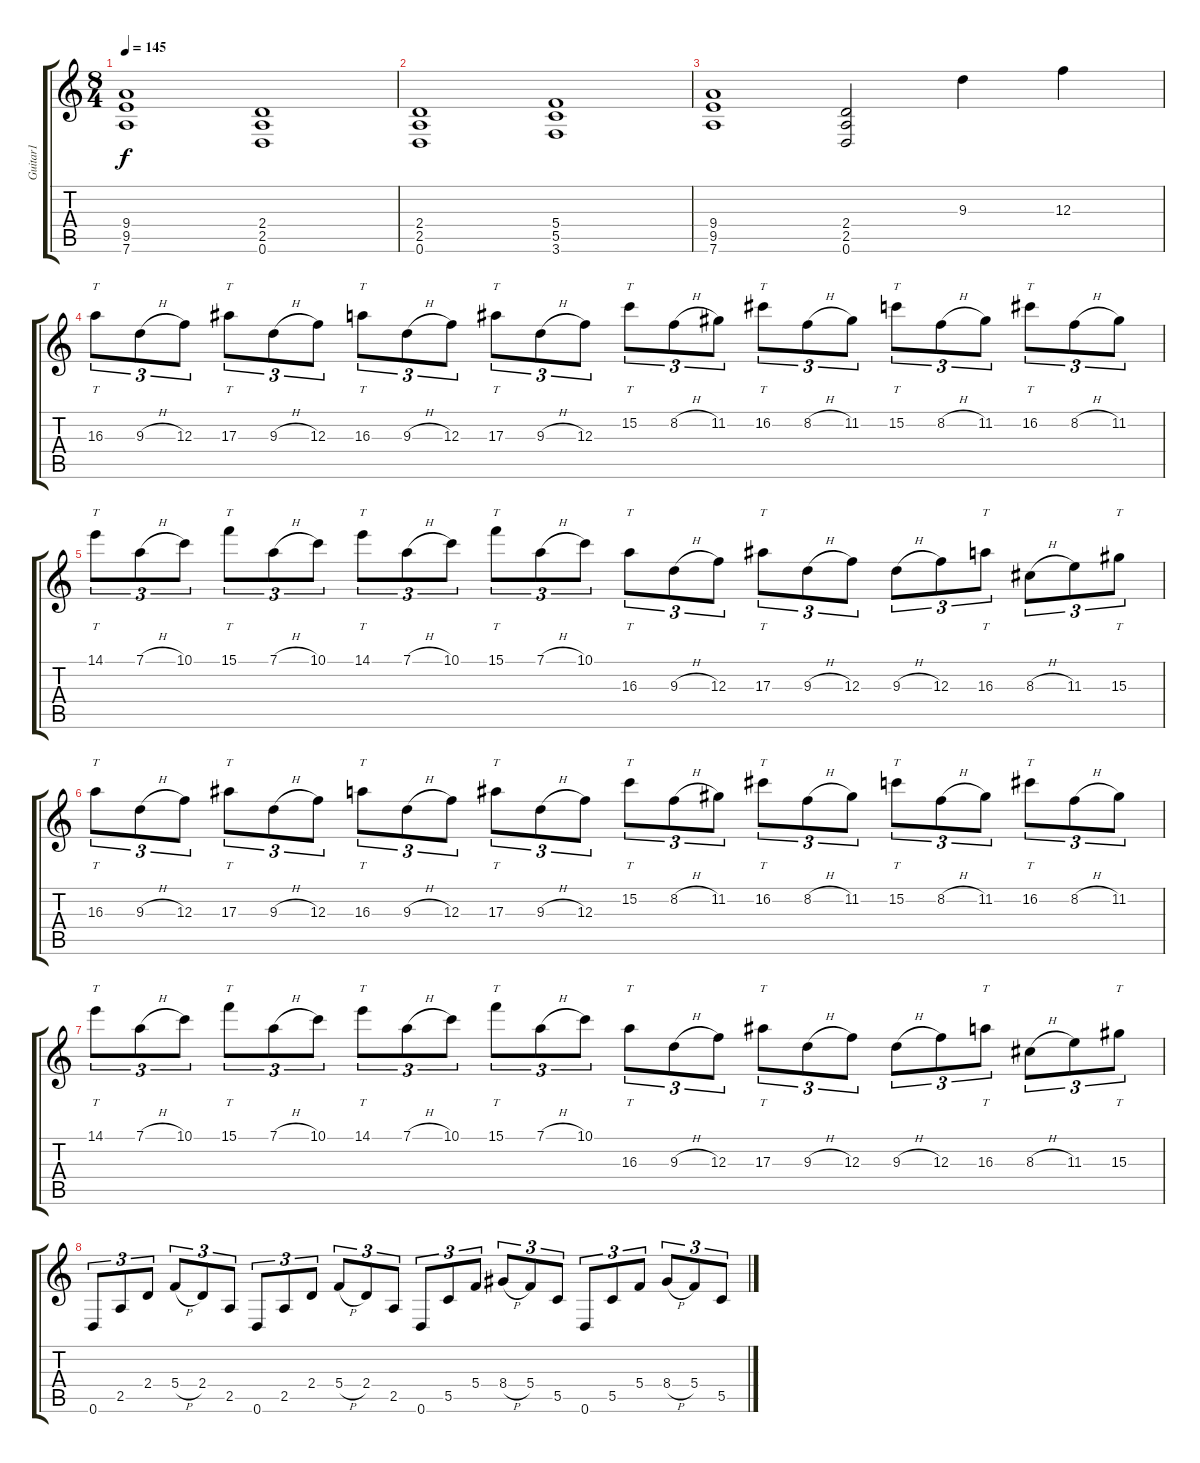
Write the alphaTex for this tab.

\track ("Guitar1" "Guitar1") {instrument distortionguitar}
\staff {score tabs}
\tuning (D4 A3 F3 C3 G2 D2) {hide}
\ts (8 4)
\tempo 145
\clef g2
\ks c
(9.4 9.5 7.6).1{dy f} (2.4 2.5 0.6).1 |
(2.4 2.5 0.6).1 (5.4 5.5 3.6).1 |
(9.4 9.5 7.6).1 (2.4 2.5 0.6).2 9.3.4 12.3.4 |
16.3.8{tt tu (3 2)} 9.3{h}.8{tu (3 2)} 12.3.8{tu (3 2)} 17.3.8{tt tu (3 2)} 9.3{h}.8{tu (3 2)} 12.3.8{tu (3 2)} 16.3.8{tt tu (3 2)} 9.3{h}.8{tu (3 2)} 12.3.8{tu (3 2)} 17.3.8{tt tu (3 2)} 9.3{h}.8{tu (3 2)} 12.3.8{tu (3 2)} 15.2.8{tt tu (3 2)} 8.2{h}.8{tu (3 2)} 11.2.8{tu (3 2)} 16.2.8{tt tu (3 2)} 8.2{h}.8{tu (3 2)} 11.2.8{tu (3 2)} 15.2.8{tt tu (3 2)} 8.2{h}.8{tu (3 2)} 11.2.8{tu (3 2)} 16.2.8{tt tu (3 2)} 8.2{h}.8{tu (3 2)} 11.2.8{tu (3 2)} |
14.1.8{tt tu (3 2)} 7.1{h}.8{tu (3 2)} 10.1.8{tu (3 2)} 15.1.8{tt tu (3 2)} 7.1{h}.8{tu (3 2)} 10.1.8{tu (3 2)} 14.1.8{tt tu (3 2)} 7.1{h}.8{tu (3 2)} 10.1.8{tu (3 2)} 15.1.8{tt tu (3 2)} 7.1{h}.8{tu (3 2)} 10.1.8{tu (3 2)} 16.3.8{tt tu (3 2)} 9.3{h}.8{tu (3 2)} 12.3.8{tu (3 2)} 17.3.8{tt tu (3 2)} 9.3{h}.8{tu (3 2)} 12.3.8{tu (3 2)} 9.3{h}.8{tu (3 2)} 12.3.8{tu (3 2)} 16.3.8{tt tu (3 2)} 8.3{h}.8{tu (3 2)} 11.3.8{tu (3 2)} 15.3.8{tt tu (3 2)} |
16.3.8{tt tu (3 2)} 9.3{h}.8{tu (3 2)} 12.3.8{tu (3 2)} 17.3.8{tt tu (3 2)} 9.3{h}.8{tu (3 2)} 12.3.8{tu (3 2)} 16.3.8{tt tu (3 2)} 9.3{h}.8{tu (3 2)} 12.3.8{tu (3 2)} 17.3.8{tt tu (3 2)} 9.3{h}.8{tu (3 2)} 12.3.8{tu (3 2)} 15.2.8{tt tu (3 2)} 8.2{h}.8{tu (3 2)} 11.2.8{tu (3 2)} 16.2.8{tt tu (3 2)} 8.2{h}.8{tu (3 2)} 11.2.8{tu (3 2)} 15.2.8{tt tu (3 2)} 8.2{h}.8{tu (3 2)} 11.2.8{tu (3 2)} 16.2.8{tt tu (3 2)} 8.2{h}.8{tu (3 2)} 11.2.8{tu (3 2)} |
14.1.8{tt tu (3 2)} 7.1{h}.8{tu (3 2)} 10.1.8{tu (3 2)} 15.1.8{tt tu (3 2)} 7.1{h}.8{tu (3 2)} 10.1.8{tu (3 2)} 14.1.8{tt tu (3 2)} 7.1{h}.8{tu (3 2)} 10.1.8{tu (3 2)} 15.1.8{tt tu (3 2)} 7.1{h}.8{tu (3 2)} 10.1.8{tu (3 2)} 16.3.8{tt tu (3 2)} 9.3{h}.8{tu (3 2)} 12.3.8{tu (3 2)} 17.3.8{tt tu (3 2)} 9.3{h}.8{tu (3 2)} 12.3.8{tu (3 2)} 9.3{h}.8{tu (3 2)} 12.3.8{tu (3 2)} 16.3.8{tt tu (3 2)} 8.3{h}.8{tu (3 2)} 11.3.8{tu (3 2)} 15.3.8{tt tu (3 2)} |
0.6.8{tu (3 2)} 2.5.8{tu (3 2)} 2.4.8{tu (3 2)} 5.4{h}.8{tu (3 2)} 2.4.8{tu (3 2)} 2.5.8{tu (3 2)} 0.6.8{tu (3 2)} 2.5.8{tu (3 2)} 2.4.8{tu (3 2)} 5.4{h}.8{tu (3 2)} 2.4.8{tu (3 2)} 2.5.8{tu (3 2)} 0.6.8{tu (3 2)} 5.5.8{tu (3 2)} 5.4.8{tu (3 2)} 8.4{h}.8{tu (3 2)} 5.4.8{tu (3 2)} 5.5.8{tu (3 2)} 0.6.8{tu (3 2)} 5.5.8{tu (3 2)} 5.4.8{tu (3 2)} 8.4{h}.8{tu (3 2)} 5.4.8{tu (3 2)} 5.5.8{tu (3 2)}
